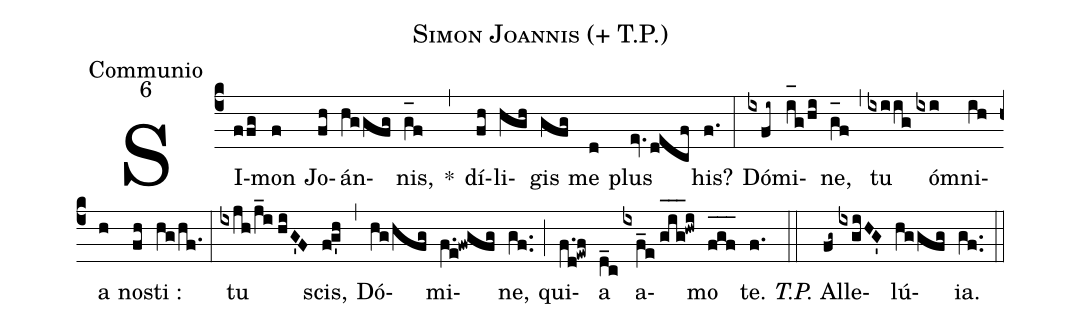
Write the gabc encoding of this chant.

name:Simon Joannis (+ T.P.);
office-part:Communio;
mode:6;
%%
(c4) SI(ffg)mon(f) Jo(fh)án(hggfg)nis,(g_[oh:h]f) *(,) dí(fh)li(hgh)gis(gfg) me(d) plus(ev.decf) his?(f.) (:) Dó(ixfi~)mi(i_[oh:h]g/hi)ne,(g_[oh:h]f) (,) tu(ixiig) ó(ixi)mni(ih)a(h) no(fh)sti :(hg/hf.) (:) tu(ixjh/j_i//hiG'F) scis,(fg'h) (,) Dó(hg/hfg)mi(f.e!fwgfg)ne,(gf..) (;) qui(f.d!ewf)a(d_c) a(ixf_e//g_[oh:h]i_[oh:h]g_[oh:h]!hwi)mo(f_[oh:h]g_[oh:h]f_[oh:h]) te.(f.) (::) <i>T.P.</i> Al(fg~)le(ixgiHG')lú(hggfg)ia.(gf..) (::)
